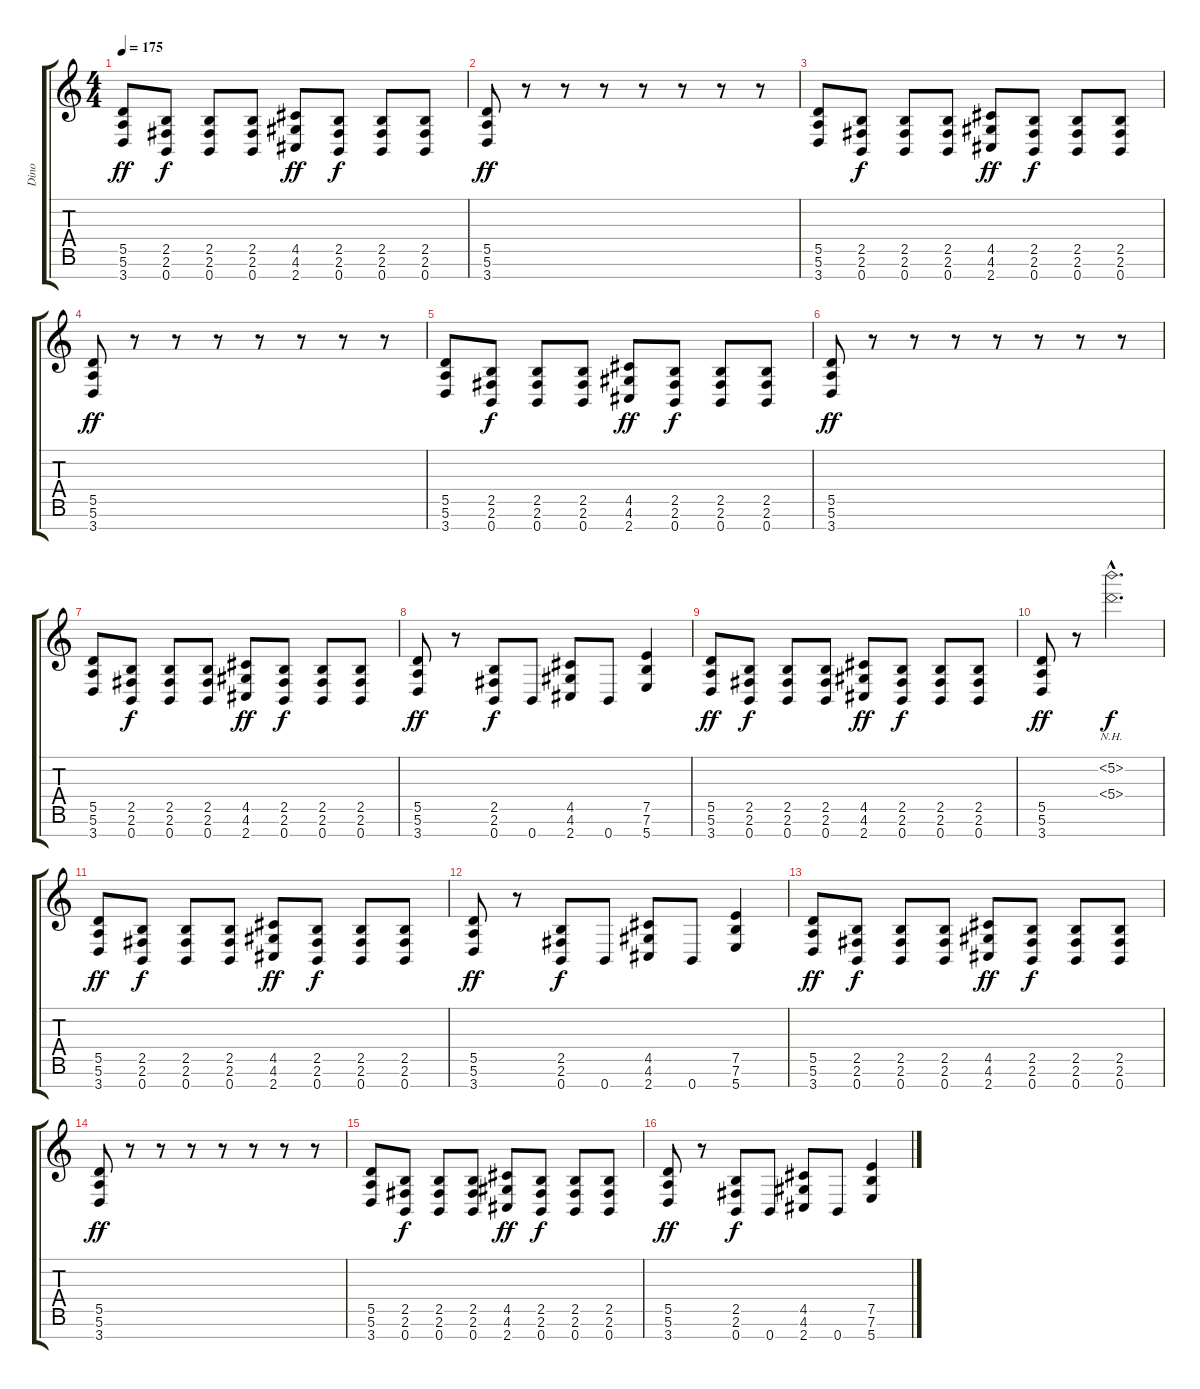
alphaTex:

\track ("Dino" "Dino") {instrument distortionguitar}
\staff {score tabs}
\tuning (E4 B3 G3 D3 A2 E2 B1) {hide}
\ts (4 4)
\tempo 175
\clef g2
\ks c
(5.5 5.6 3.7).8{dy ff} (2.5 2.6 0.7).8{dy f} (2.5 2.6 0.7).8 (2.5 2.6 0.7).8 (4.5 4.6 2.7).8{dy ff} (2.5 2.6 0.7).8{dy f} (2.5 2.6 0.7).8 (2.5 2.6 0.7).8 |
(5.5 5.6 3.7).8{dy ff} r.8 r.8 r.8 r.8 r.8 r.8 r.8 |
(5.5 5.6 3.7).8 (2.5 2.6 0.7).8{dy f} (2.5 2.6 0.7).8 (2.5 2.6 0.7).8 (4.5 4.6 2.7).8{dy ff} (2.5 2.6 0.7).8{dy f} (2.5 2.6 0.7).8 (2.5 2.6 0.7).8 |
(5.5 5.6 3.7).8{dy ff} r.8 r.8 r.8 r.8 r.8 r.8 r.8 |
(5.5 5.6 3.7).8 (2.5 2.6 0.7).8{dy f} (2.5 2.6 0.7).8 (2.5 2.6 0.7).8 (4.5 4.6 2.7).8{dy ff} (2.5 2.6 0.7).8{dy f} (2.5 2.6 0.7).8 (2.5 2.6 0.7).8 |
(5.5 5.6 3.7).8{dy ff} r.8 r.8 r.8 r.8 r.8 r.8 r.8 |
(5.5 5.6 3.7).8 (2.5 2.6 0.7).8{dy f} (2.5 2.6 0.7).8 (2.5 2.6 0.7).8 (4.5 4.6 2.7).8{dy ff} (2.5 2.6 0.7).8{dy f} (2.5 2.6 0.7).8 (2.5 2.6 0.7).8 |
(5.5 5.6 3.7).8{dy ff} r.8 (2.5 2.6 0.7).8{dy f} 0.7.8 (4.5 4.6 2.7).8 0.7.8 (7.5 7.6 5.7).4 |
(5.5 5.6 3.7).8{dy ff} (2.5 2.6 0.7).8{dy f} (2.5 2.6 0.7).8 (2.5 2.6 0.7).8 (4.5 4.6 2.7).8{dy ff} (2.5 2.6 0.7).8{dy f} (2.5 2.6 0.7).8 (2.5 2.6 0.7).8 |
(5.5 5.6 3.7).8{dy ff} r.8 (5.2{nh hac} 5.4{nh hac}).2{d dy f} |
(5.5 5.6 3.7).8{dy ff} (2.5 2.6 0.7).8{dy f} (2.5 2.6 0.7).8 (2.5 2.6 0.7).8 (4.5 4.6 2.7).8{dy ff} (2.5 2.6 0.7).8{dy f} (2.5 2.6 0.7).8 (2.5 2.6 0.7).8 |
(5.5 5.6 3.7).8{dy ff} r.8 (2.5 2.6 0.7).8{dy f} 0.7.8 (4.5 4.6 2.7).8 0.7.8 (7.5 7.6 5.7).4 |
(5.5 5.6 3.7).8{dy ff} (2.5 2.6 0.7).8{dy f} (2.5 2.6 0.7).8 (2.5 2.6 0.7).8 (4.5 4.6 2.7).8{dy ff} (2.5 2.6 0.7).8{dy f} (2.5 2.6 0.7).8 (2.5 2.6 0.7).8 |
(5.5 5.6 3.7).8{dy ff} r.8 r.8 r.8 r.8 r.8 r.8 r.8 |
(5.5 5.6 3.7).8 (2.5 2.6 0.7).8{dy f} (2.5 2.6 0.7).8 (2.5 2.6 0.7).8 (4.5 4.6 2.7).8{dy ff} (2.5 2.6 0.7).8{dy f} (2.5 2.6 0.7).8 (2.5 2.6 0.7).8 |
(5.5 5.6 3.7).8{dy ff} r.8 (2.5 2.6 0.7).8{dy f} 0.7.8 (4.5 4.6 2.7).8 0.7.8 (7.5 7.6 5.7).4
